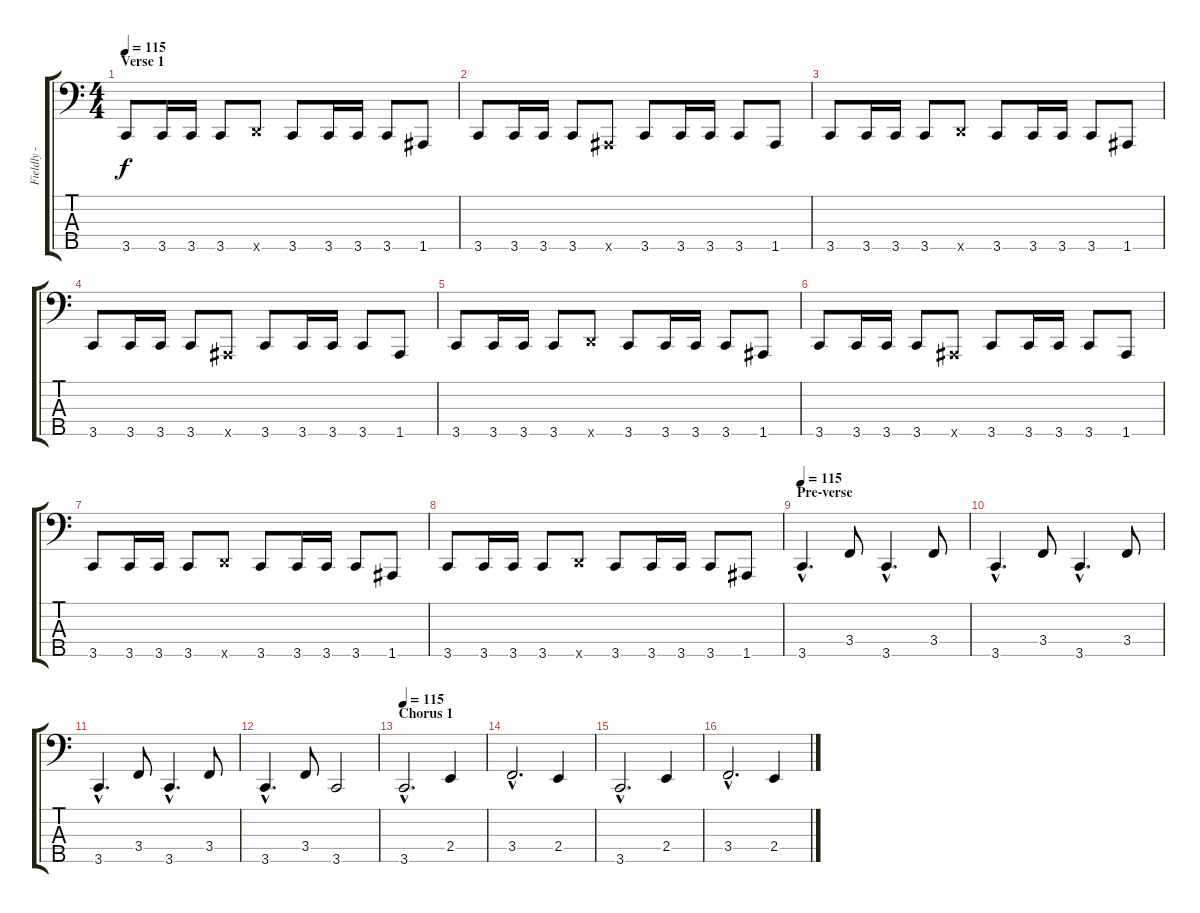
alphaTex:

\track ("Fieldly - Bass" "Fieldly - ") {instrument electricbassfinger}
\staff {score tabs}
\tuning (F2 C2 G1 D1 A0) {hide}
\ts (4 4)
\section ("" "Verse 1")
\tempo 115
\clef f4
\ks c
3.5.8{dy f volume 16 balance 8 instrument electricbassfinger} 3.5.16 3.5.16 3.5.8 5.5{x}.8 3.5.8 3.5.16 3.5.16 3.5.8 1.5.8 |
3.5.8 3.5.16 3.5.16 3.5.8 1.5{x}.8 3.5.8 3.5.16 3.5.16 3.5.8 1.5.8 |
3.5.8 3.5.16 3.5.16 3.5.8 5.5{x}.8 3.5.8 3.5.16 3.5.16 3.5.8 1.5.8 |
3.5.8 3.5.16 3.5.16 3.5.8 1.5{x}.8 3.5.8 3.5.16 3.5.16 3.5.8 1.5.8 |
3.5.8 3.5.16 3.5.16 3.5.8 5.5{x}.8 3.5.8 3.5.16 3.5.16 3.5.8 1.5.8 |
3.5.8 3.5.16 3.5.16 3.5.8 1.5{x}.8 3.5.8 3.5.16 3.5.16 3.5.8 1.5.8 |
3.5.8 3.5.16 3.5.16 3.5.8 5.5{x}.8 3.5.8 3.5.16 3.5.16 3.5.8 1.5.8 |
3.5.8 3.5.16 3.5.16 3.5.8 5.5{x}.8 3.5.8 3.5.16 3.5.16 3.5.8 1.5.8 |
\section ("" "Pre-verse")
\tempo 115
3.5{hac}.4{d volume 16 instrument electricbassfinger} 3.4.8 3.5{hac}.4{d} 3.4.8 |
3.5{hac}.4{d} 3.4.8 3.5{hac}.4{d} 3.4.8 |
3.5{hac}.4{d} 3.4.8 3.5{hac}.4{d} 3.4.8 |
3.5{hac}.4{d} 3.4.8 3.5.2 |
\section ("" "Chorus 1")
\tempo 115
3.5{hac}.2{d volume 16 balance 8 instrument electricbassfinger} 2.4.4 |
3.4{hac}.2{d} 2.4.4 |
3.5{hac}.2{d} 2.4.4 |
3.4{hac}.2{d} 2.4.4
